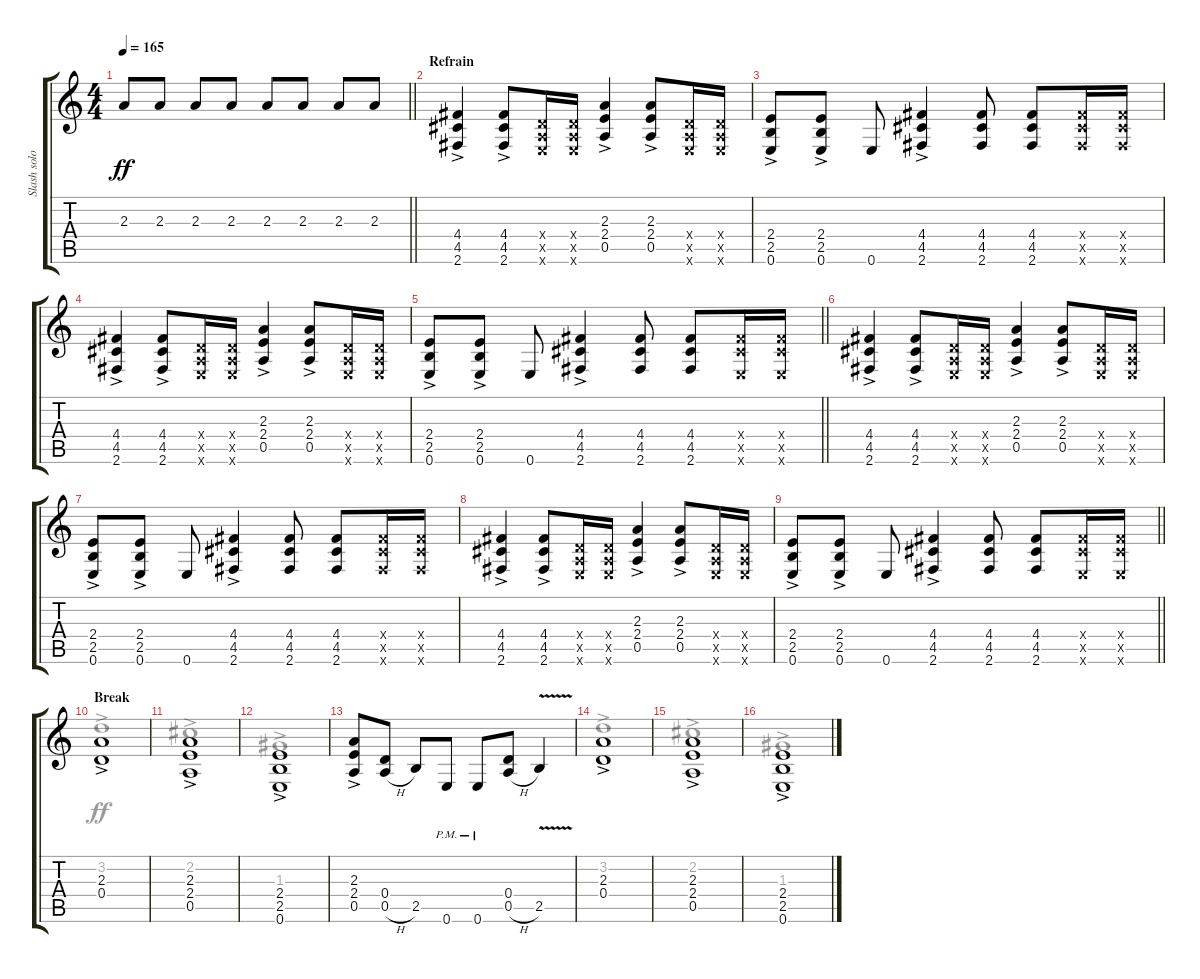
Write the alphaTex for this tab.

\track ("Slash solos" "Slash solo") {instrument overdrivenguitar}
\staff {score tabs}
\tuning (E4 B3 G3 D3 A2 E2) {hide}
\voice
\ts (4 4)
\tempo 165
\clef g2
\barLineRight lightlight
\ks c
2.3.8{dy ff} 2.3.8 2.3.8 2.3.8 2.3.8 2.3.8 2.3.8 2.3.8 |
\section ("" "Refrain")
(4.4 4.5{ac} 2.6{ac}).4 (4.4 4.5{ac} 2.6{ac}).8 (0.4{x} 0.5{x} 0.6{x}).16 (0.4{x} 0.5{x} 0.6{x}).16 (2.3{ac} 2.4{ac} 0.5{ac}).4 (2.3{ac} 2.4{ac} 0.5{ac}).8 (0.4{x} 0.5{x} 0.6{x}).16 (0.4{x} 0.5{x} 0.6{x}).16 |
(2.4 2.5{ac} 0.6{ac}).8 (2.4 2.5{ac} 0.6{ac}).8 0.6.8 (4.4 4.5{ac} 2.6{ac}).4 (4.4 4.5 2.6).8 (4.4 4.5 2.6).8 (4.4{x} 4.5{x} 2.6{x}).16 (4.4{x} 4.5{x} 2.6{x}).16 |
(4.4 4.5{ac} 2.6{ac}).4 (4.4 4.5{ac} 2.6{ac}).8 (0.4{x} 0.5{x} 0.6{x}).16 (0.4{x} 0.5{x} 0.6{x}).16 (2.3{ac} 2.4{ac} 0.5{ac}).4 (2.3{ac} 2.4{ac} 0.5{ac}).8 (0.4{x} 0.5{x} 0.6{x}).16 (0.4{x} 0.5{x} 0.6{x}).16 |
\barLineRight lightlight
(2.4 2.5{ac} 0.6{ac}).8 (2.4 2.5{ac} 0.6{ac}).8 0.6.8 (4.4 4.5{ac} 2.6{ac}).4 (4.4 4.5 2.6).8 (4.4 4.5 2.6).8 (4.4{x} 4.5{x} 0.6{x}).16 (4.4{x} 4.5{x} 0.6{x}).16 |
(4.4 4.5{ac} 2.6{ac}).4 (4.4 4.5{ac} 2.6{ac}).8 (0.4{x} 0.5{x} 0.6{x}).16 (0.4{x} 0.5{x} 0.6{x}).16 (2.3{ac} 2.4{ac} 0.5{ac}).4 (2.3{ac} 2.4{ac} 0.5{ac}).8 (0.4{x} 0.5{x} 0.6{x}).16 (0.4{x} 0.5{x} 0.6{x}).16 |
(2.4 2.5{ac} 0.6{ac}).8 (2.4 2.5{ac} 0.6{ac}).8 0.6.8 (4.4 4.5{ac} 2.6{ac}).4 (4.4 4.5 2.6).8 (4.4 4.5 2.6).8 (4.4{x} 4.5{x} 2.6{x}).16 (4.4{x} 4.5{x} 2.6{x}).16 |
(4.4 4.5{ac} 2.6{ac}).4 (4.4 4.5{ac} 2.6{ac}).8 (0.4{x} 0.5{x} 0.6{x}).16 (0.4{x} 0.5{x} 0.6{x}).16 (2.3{ac} 2.4{ac} 0.5{ac}).4 (2.3{ac} 2.4{ac} 0.5{ac}).8 (0.4{x} 0.5{x} 0.6{x}).16 (0.4{x} 0.5{x} 0.6{x}).16 |
\barLineRight lightlight
(2.4 2.5{ac} 0.6{ac}).8 (2.4 2.5{ac} 0.6{ac}).8 0.6.8 (4.4 4.5{ac} 2.6{ac}).4 (4.4 4.5 2.6).8 (4.4 4.5 2.6).8 (4.4{x} 4.5{x} 0.6{x}).16 (4.4{x} 4.5{x} 0.6{x}).16 |
\section ("" "Break")
(2.3{ac} 0.4{ac}).1 |
(2.3{ac} 2.4{ac} 0.5{ac}).1 |
(2.4{ac} 2.5{ac} 0.6{ac}).1 |
(2.3{ac} 2.4{ac} 0.5{ac}).8 (0.4 0.5{h}).8 2.5.8 0.6{pm}.8 0.6{pm}.8 (0.4 0.5{h}).8 2.5{v}.4 |
(2.3{ac} 0.4{ac}).1 |
(2.3{ac} 2.4{ac} 0.5{ac}).1 |
(2.4{ac} 2.5{ac} 0.6{ac}).1
\voice
\clef g2
\ottava regular
\simile none
\barLineRight lightlight
\ks c
|
|
|
|
\barLineRight lightlight
|
|
|
|
\barLineRight lightlight
|
3.2{ac}.1 |
2.2{ac}.1 |
1.3{ac}.1 |
|
3.2{ac}.1 |
2.2{ac}.1 |
1.3{ac}.1
